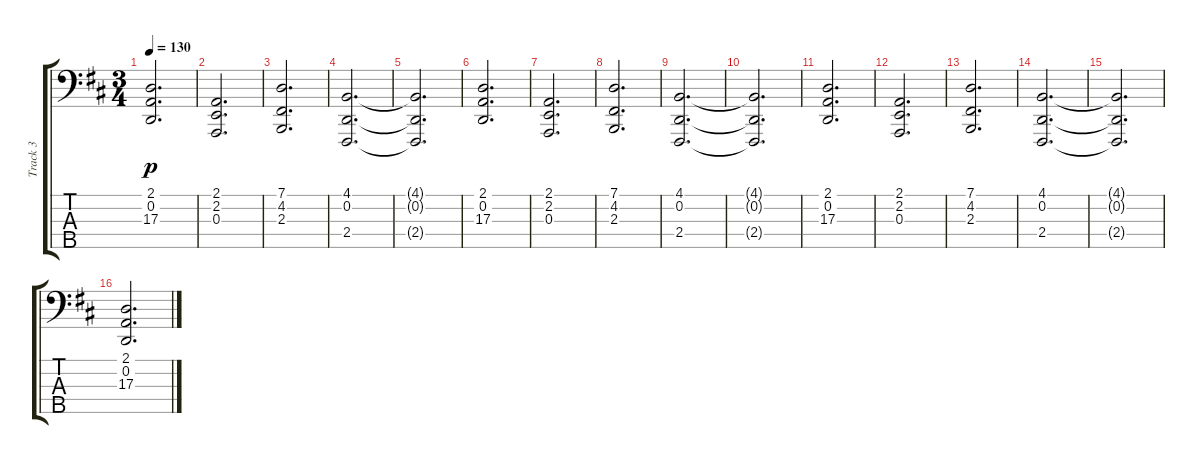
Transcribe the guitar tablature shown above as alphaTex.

\track ("Track 3" "Track 3") {instrument acousticgrandpiano}
\staff {score tabs}
\tuning (G2 D2 A1 E1 B0) {hide}
\ts (3 4)
\tempo 130
\clef f4
\ks d
(2.1 0.2 17.3).2{d dy p} |
(2.1 2.2 0.3).2{d} |
(7.1 4.2 2.3).2{d} |
(4.1 0.2 2.4).2{d} |
(4.1{t} 0.2{t} 2.4{t}).2{d} |
(2.1 0.2 17.3).2{d} |
(2.1 2.2 0.3).2{d} |
(7.1 4.2 2.3).2{d} |
(4.1 0.2 2.4).2{d} |
(4.1{t} 0.2{t} 2.4{t}).2{d} |
(2.1 0.2 17.3).2{d} |
(2.1 2.2 0.3).2{d} |
(7.1 4.2 2.3).2{d} |
(4.1 0.2 2.4).2{d} |
(4.1{t} 0.2{t} 2.4{t}).2{d} |
(2.1 0.2 17.3).2{d}
